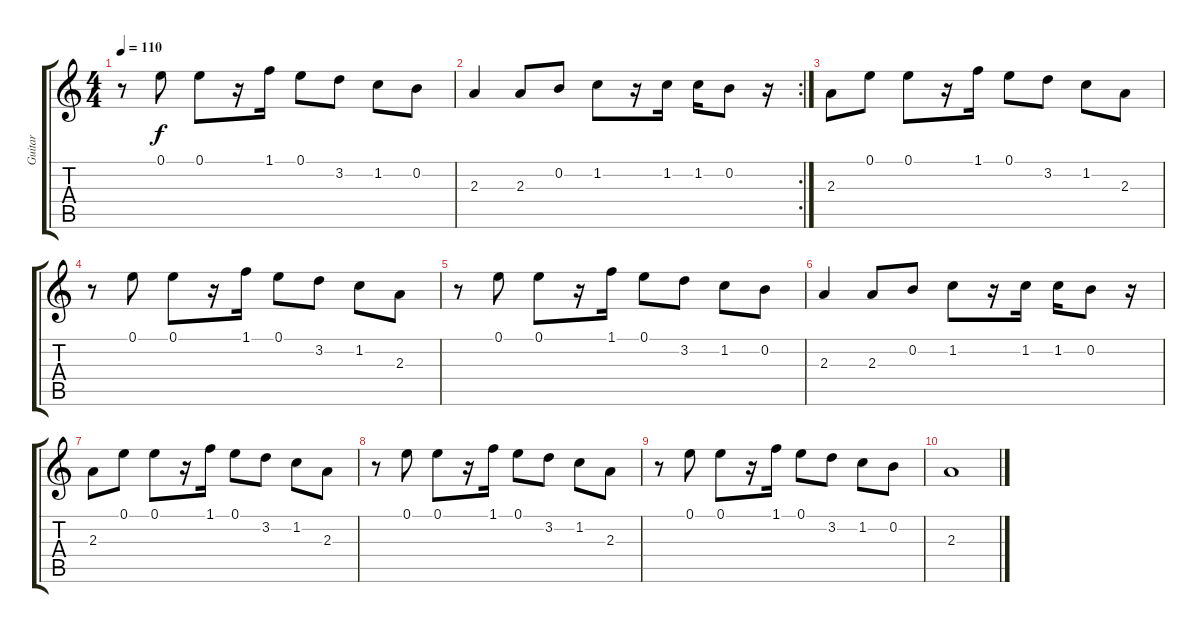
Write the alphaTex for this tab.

\track ("Guitar" "Guitar") {instrument acousticguitarsteel}
\staff {score tabs}
\tuning (E4 B3 G3 D3 A2 E2) {hide}
\ts (4 4)
\tempo 110
\clef g2
\ks c
r.8{dy f} 0.1.8 0.1.8 r.16 1.1.16 0.1.8 3.2.8 1.2.8 0.2.8 |
\rc 2
2.3.4 2.3.8 0.2.8 1.2.8 r.16 1.2.16 1.2.16 0.2.8 r.16 |
2.3.8 0.1.8 0.1.8 r.16 1.1.16 0.1.8 3.2.8 1.2.8 2.3.8 |
r.8 0.1.8 0.1.8 r.16 1.1.16 0.1.8 3.2.8 1.2.8 2.3.8 |
r.8 0.1.8 0.1.8 r.16 1.1.16 0.1.8 3.2.8 1.2.8 0.2.8 |
2.3.4 2.3.8 0.2.8 1.2.8 r.16 1.2.16 1.2.16 0.2.8 r.16 |
2.3.8 0.1.8 0.1.8 r.16 1.1.16 0.1.8 3.2.8 1.2.8 2.3.8 |
r.8 0.1.8 0.1.8 r.16 1.1.16 0.1.8 3.2.8 1.2.8 2.3.8 |
r.8 0.1.8 0.1.8 r.16 1.1.16 0.1.8 3.2.8 1.2.8 0.2.8 |
2.3.1
